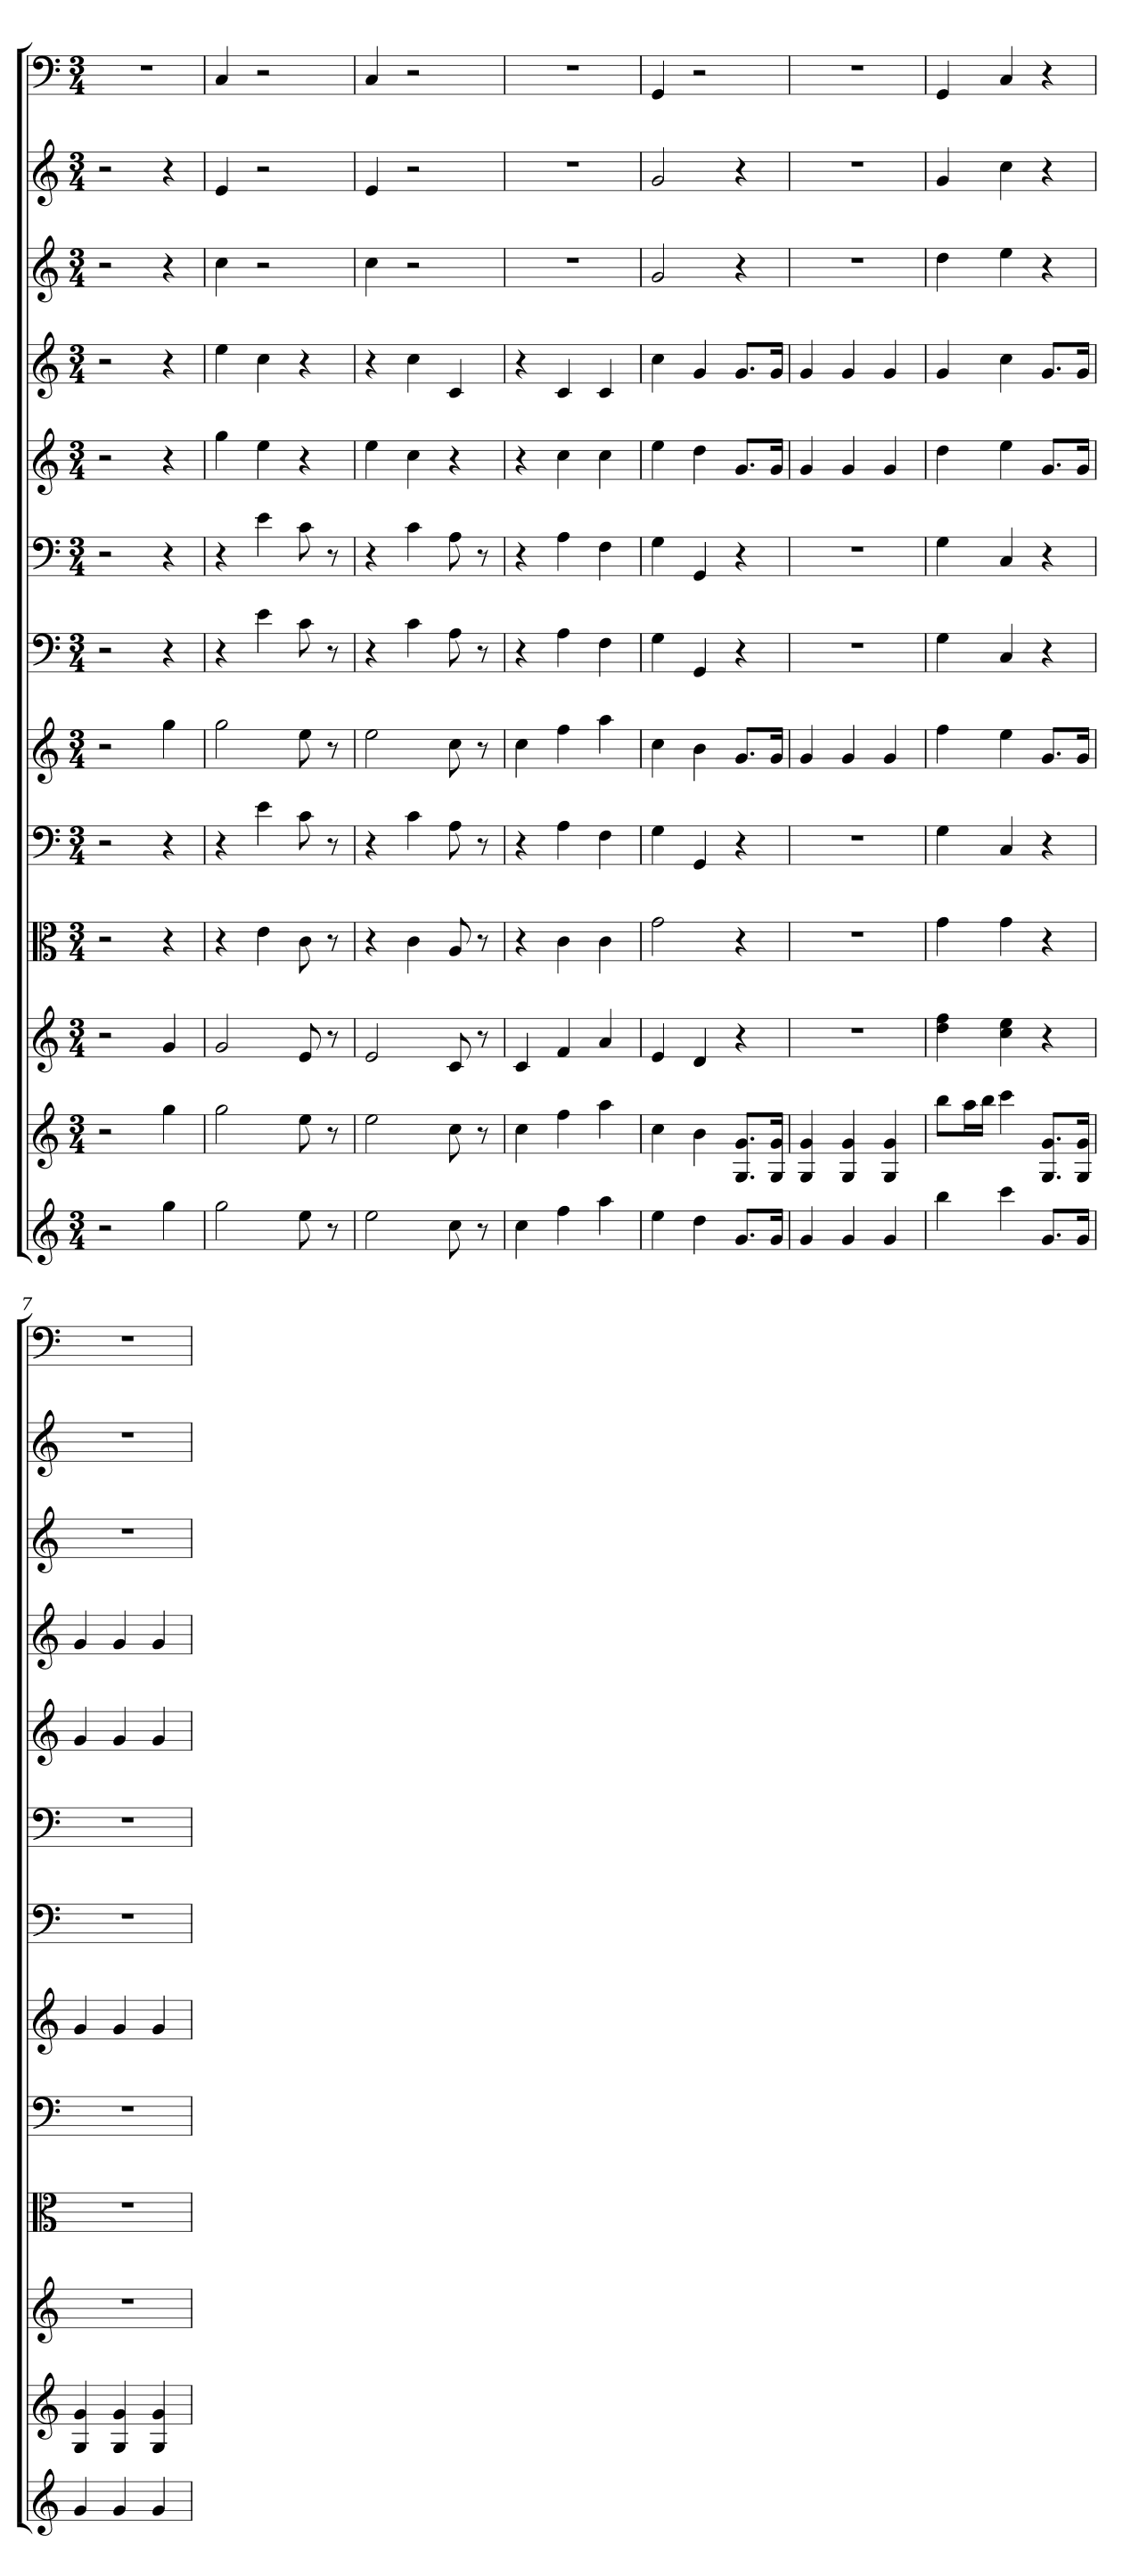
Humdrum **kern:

**kern	**kern	**kern	**kern	**kern	**kern	**kern	**kern	**kern	**kern	**kern	**kern	**kern
*part13	*part12	*part11	*part10	*part9	*part8	*part7	*part6	*part5	*part4	*part3	*part2	*part1
*staff13	*staff12	*staff11	*staff10	*staff9	*staff8	*staff7	*staff6	*staff5	*staff4	*staff3	*staff2	*staff1
*	*	*	*clefC3	*clefF4	*	*clefF4	*clefF4	*	*	*	*	*clefF4
*k[]	*k[]	*k[]	*k[]	*k[]	*k[]	*k[]	*k[]	*k[]	*k[]	*k[]	*k[]	*k[]
*C:	*C:	*C:	*C:	*C:	*C:	*C:	*C:	*C:	*C:	*C:	*C:	*C:
*M3/4	*M3/4	*M3/4	*M3/4	*M3/4	*M3/4	*M3/4	*M3/4	*M3/4	*M3/4	*M3/4	*M3/4	*M3/4
=	=	=	=	=	=	=	=	=	=	=	=	=
2r	2r	2r	2r	2r	2r	2r	2r	2r	2r	2r	2r	2.r
4gg	4gg	4g	4r	4r	4gg	4r	4r	4r	4r	4r	4r	.
=1	=1	=1	=1	=1	=1	=1	=1	=1	=1	=1	=1	=1
2gg	2gg	2g	4r	4r	2gg	4r	4r	4gg	4ee	4cc	4e	4C
.	.	.	4e	4e	.	4e	4e	4ee	4cc	2r	2r	2r
8ee	8ee	8e	8c	8c	8ee	8c	8c	4r	4r	.	.	.
8r	8r	8r	8r	8r	8r	8r	8r	.	.	.	.	.
=2	=2	=2	=2	=2	=2	=2	=2	=2	=2	=2	=2	=2
2ee	2ee	2e	4r	4r	2ee	4r	4r	4ee	4r	4cc	4e	4C
.	.	.	4c	4c	.	4c	4c	4cc	4cc	2r	2r	2r
8cc	8cc	8c	8A	8A	8cc	8A	8A	4r	4c	.	.	.
8r	8r	8r	8r	8r	8r	8r	8r	.	.	.	.	.
=3	=3	=3	=3	=3	=3	=3	=3	=3	=3	=3	=3	=3
4cc	4cc	4c	4r	4r	4cc	4r	4r	4r	4r	2.r	2.r	2.r
4ff	4ff	4f	4c	4A	4ff	4A	4A	4cc	4c	.	.	.
4aa	4aa	4a	4c	4F	4aa	4F	4F	4cc	4c	.	.	.
=4	=4	=4	=4	=4	=4	=4	=4	=4	=4	=4	=4	=4
4ee	4cc	4e	2g	4G	4cc	4G	4G	4ee	4cc	2g	2g	4GG
4dd	4b	4d	.	4GG	4b	4GG	4GG	4dd	4g	.	.	2r
8.gL	8.G 8.gL	4r	4r	4r	8.gL	4r	4r	8.gL	8.gL	4r	4r	.
16gJk	16G 16gJk	.	.	.	16gJk	.	.	16gJk	16gJk	.	.	.
=5	=5	=5	=5	=5	=5	=5	=5	=5	=5	=5	=5	=5
4g	4G 4g	2.r	2.r	2.r	4g	2.r	2.r	4g	4g	2.r	2.r	2.r
4g	4G 4g	.	.	.	4g	.	.	4g	4g	.	.	.
4g	4G 4g	.	.	.	4g	.	.	4g	4g	.	.	.
=6	=6	=6	=6	=6	=6	=6	=6	=6	=6	=6	=6	=6
4bb	8bbL	4dd 4ff	4g	4G	4ff	4G	4G	4dd	4g	4dd	4g	4GG
.	16aaL	.	.	.	.	.	.	.	.	.	.	.
.	16bbJJ	.	.	.	.	.	.	.	.	.	.	.
4ccc	4ccc	4cc 4ee	4g	4C	4ee	4C	4C	4ee	4cc	4ee	4cc	4C
8.gL	8.G 8.gL	4r	4r	4r	8.gL	4r	4r	8.gL	8.gL	4r	4r	4r
16gJk	16G 16gJk	.	.	.	16gJk	.	.	16gJk	16gJk	.	.	.
=7	=7	=7	=7	=7	=7	=7	=7	=7	=7	=7	=7	=7
4g	4G 4g	2.r	2.r	2.r	4g	2.r	2.r	4g	4g	2.r	2.r	2.r
4g	4G 4g	.	.	.	4g	.	.	4g	4g	.	.	.
4g	4G 4g	.	.	.	4g	.	.	4g	4g	.	.	.
=	=	=	=	=	=	=	=	=	=	=	=	=
*-	*-	*-	*-	*-	*-	*-	*-	*-	*-	*-	*-	*-
